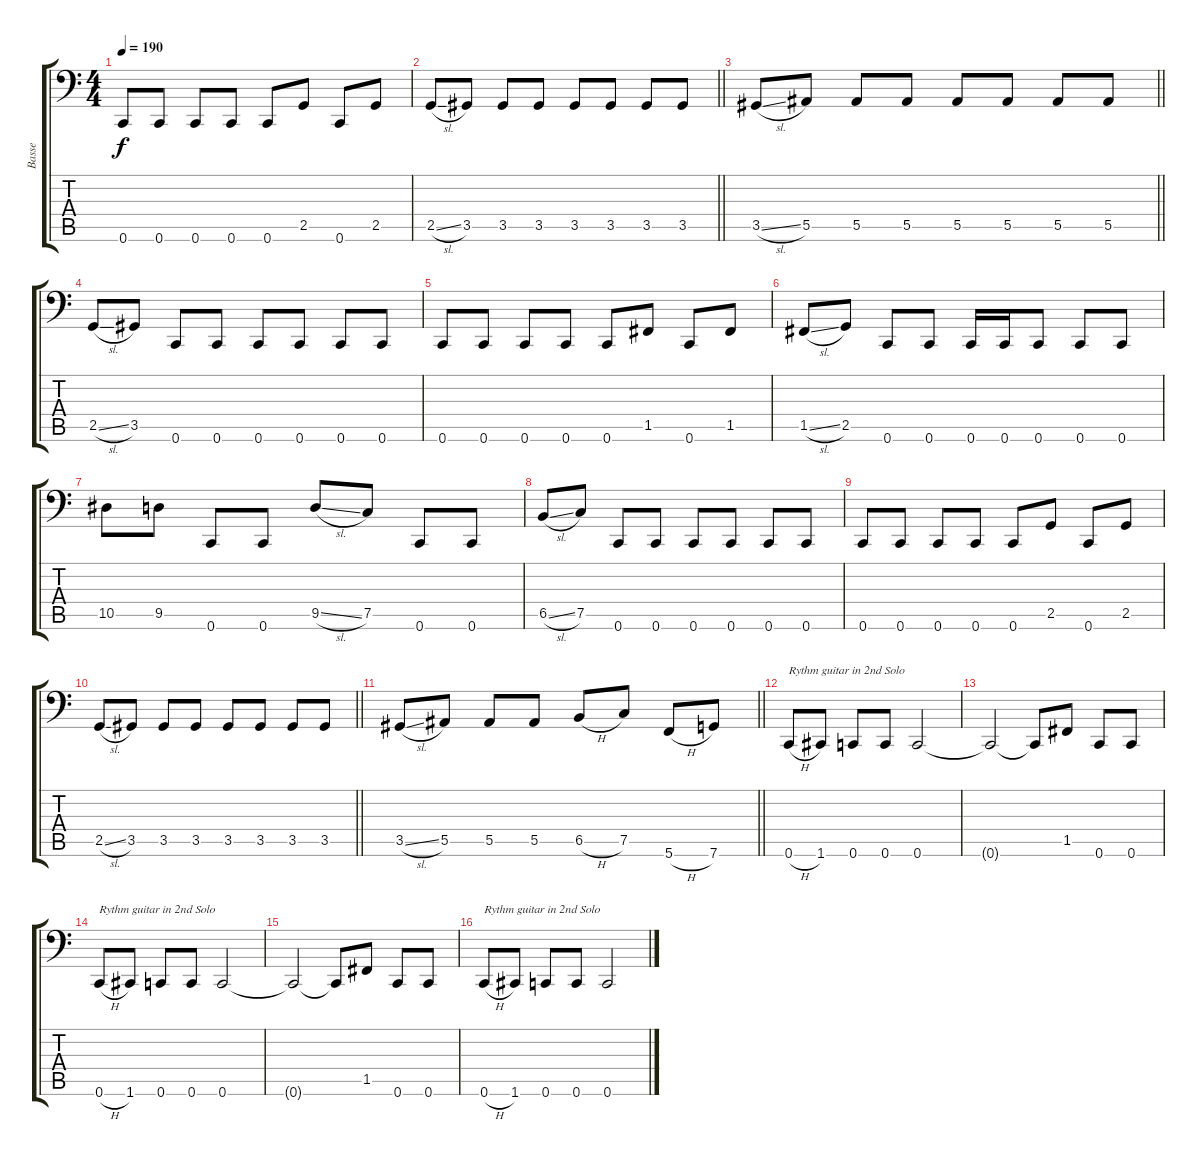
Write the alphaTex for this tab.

\track ("Basse" "Basse") {instrument electricbasspick}
\staff {score tabs}
\tuning (C3 G2 Eb2 Bb1 F1 C1) {hide}
\ts (4 4)
\tempo 190
\clef f4
\ks c
0.6.8{dy f} 0.6.8 0.6.8 0.6.8 0.6.8 2.5.8 0.6.8 2.5.8 |
\barLineRight lightlight
2.5{sl}.8 3.5.8 3.5.8 3.5.8 3.5.8 3.5.8 3.5.8 3.5.8 |
\barLineRight lightlight
3.5{sl}.8 5.5.8 5.5.8 5.5.8 5.5.8 5.5.8 5.5.8 5.5.8 |
2.5{sl}.8 3.5.8 0.6.8 0.6.8 0.6.8 0.6.8 0.6.8 0.6.8 |
0.6.8 0.6.8 0.6.8 0.6.8 0.6.8 1.5.8 0.6.8 1.5.8 |
1.5{sl}.8 2.5.8 0.6.8 0.6.8 0.6.16 0.6.16 0.6.8 0.6.8 0.6.8 |
10.5.8 9.5.8 0.6.8 0.6.8 9.5{sl}.8 7.5.8 0.6.8 0.6.8 |
6.5{sl}.8 7.5.8 0.6.8 0.6.8 0.6.8 0.6.8 0.6.8 0.6.8 |
0.6.8 0.6.8 0.6.8 0.6.8 0.6.8 2.5.8 0.6.8 2.5.8 |
\barLineRight lightlight
2.5{sl}.8 3.5.8 3.5.8 3.5.8 3.5.8 3.5.8 3.5.8 3.5.8 |
\barLineRight lightlight
3.5{sl}.8 5.5.8 5.5.8 5.5.8 6.5{h}.8 7.5.8 5.6{h}.8 7.6.8 |
0.6{h}.8{txt "Rythm guitar in 2nd Solo"} 1.6.8 0.6.8 0.6.8 0.6.2 |
0.6{t}.2 0.6{t}.8 1.5.8 0.6.8 0.6.8 |
0.6{h}.8{txt "Rythm guitar in 2nd Solo"} 1.6.8 0.6.8 0.6.8 0.6.2 |
0.6{t}.2 0.6{t}.8 1.5.8 0.6.8 0.6.8 |
0.6{h}.8{txt "Rythm guitar in 2nd Solo"} 1.6.8 0.6.8 0.6.8 0.6.2
